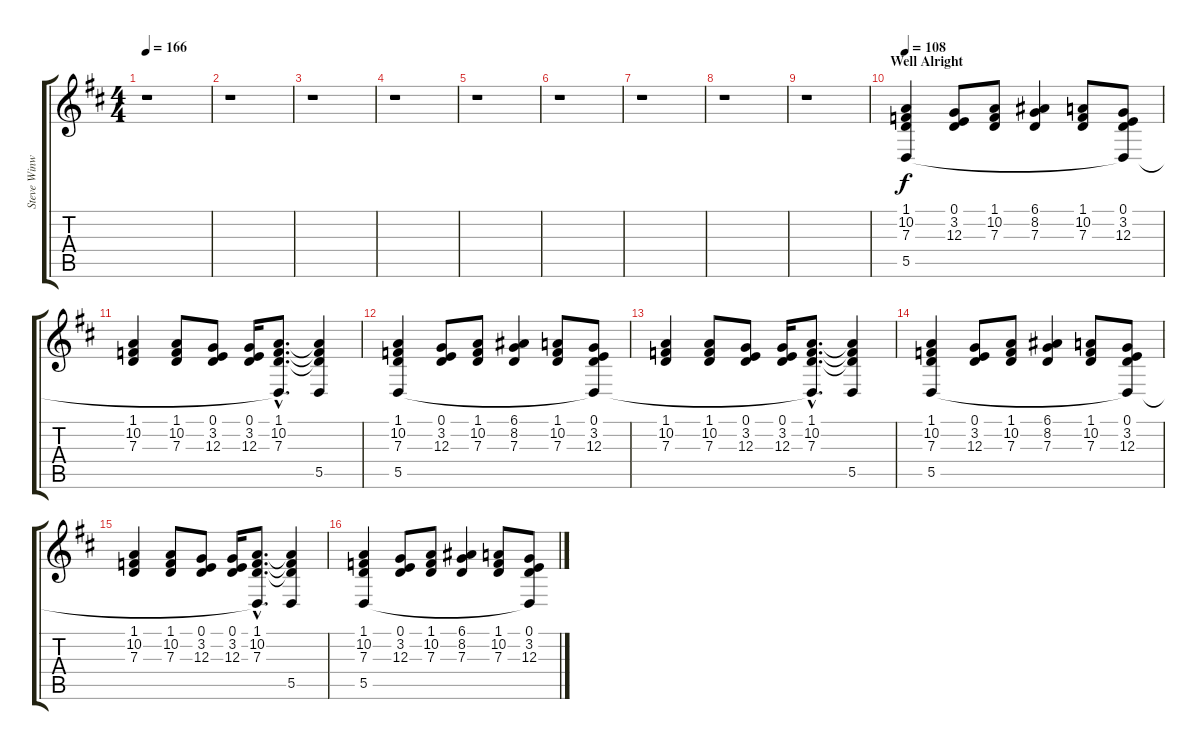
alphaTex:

\track ("Steve Winwood (Piano)" "Steve Winw") {instrument acousticgrandpiano}
\staff {score tabs}
\tuning (E4 B3 G3 D3 A2 E2) {hide}
\ts (4 4)
\tempo 166
\clef g2
\ks d
r.1{dy f} |
r.1 |
r.1 |
r.1 |
r.1 |
r.1 |
r.1 |
r.1 |
r.1 |
\section ("" "Well Alright")
\tempo 108
(1.1 10.2 7.3 5.5).4 (0.1 3.2 12.3).8 (1.1 10.2 7.3).8 (6.1 8.2 7.3).4 (1.1 10.2 7.3).8 (0.1 3.2 12.3 5.5{t}).8 |
(1.1 10.2 7.3).4 (1.1 10.2 7.3).8 (0.1 3.2 12.3).8 (0.1 3.2 12.3).16 (1.1{hac} 10.2{hac} 7.3{hac} 5.5{hac t}).8{d} (1.1{t} 10.2{t} 7.3{t} 5.5).4 |
(1.1 10.2 7.3 5.5).4 (0.1 3.2 12.3).8 (1.1 10.2 7.3).8 (6.1 8.2 7.3).4 (1.1 10.2 7.3).8 (0.1 3.2 12.3 5.5{t}).8 |
(1.1 10.2 7.3).4 (1.1 10.2 7.3).8 (0.1 3.2 12.3).8 (0.1 3.2 12.3).16 (1.1{hac} 10.2{hac} 7.3{hac} 5.5{hac t}).8{d} (1.1{t} 10.2{t} 7.3{t} 5.5).4 |
(1.1 10.2 7.3 5.5).4 (0.1 3.2 12.3).8 (1.1 10.2 7.3).8 (6.1 8.2 7.3).4 (1.1 10.2 7.3).8 (0.1 3.2 12.3 5.5{t}).8 |
(1.1 10.2 7.3).4 (1.1 10.2 7.3).8 (0.1 3.2 12.3).8 (0.1 3.2 12.3).16 (1.1{hac} 10.2{hac} 7.3{hac} 5.5{hac t}).8{d} (1.1{t} 10.2{t} 7.3{t} 5.5).4 |
(1.1 10.2 7.3 5.5).4 (0.1 3.2 12.3).8 (1.1 10.2 7.3).8 (6.1 8.2 7.3).4 (1.1 10.2 7.3).8 (0.1 3.2 12.3 5.5{t}).8
